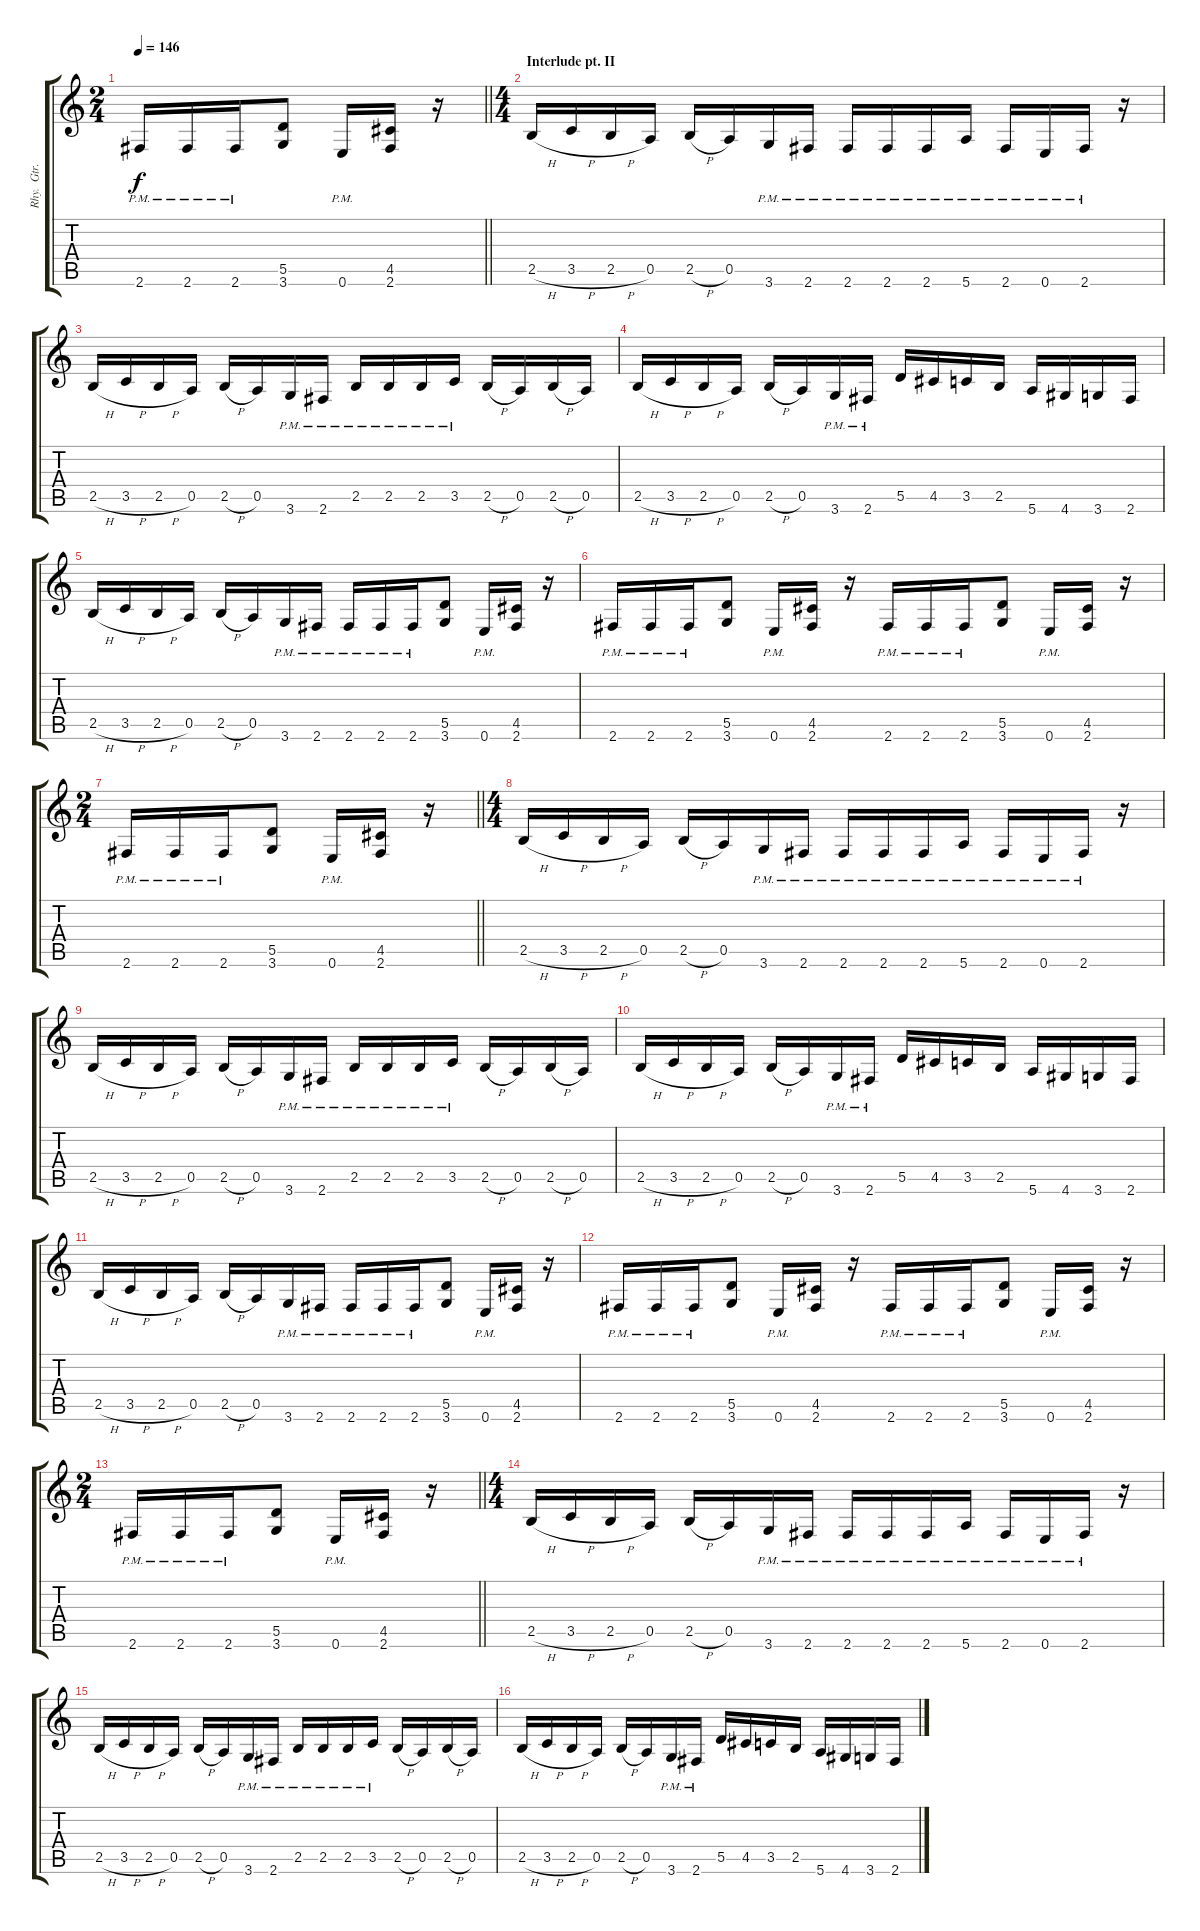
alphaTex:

\track ("Rhy.  Gtr. 1" "Rhy.  Gtr.") {instrument distortionguitar}
\staff {score tabs}
\tuning (E4 B3 G3 D3 A2 E2) {hide}
\ts (2 4)
\tempo 146
\clef g2
\barLineRight lightlight
\ks c
2.6{pm}.16{dy f} 2.6{pm}.16 2.6{pm}.16 (5.5 3.6).8 0.6{pm}.16 (4.5 2.6).16 r.16 |
\ts (4 4)
\section ("" "Interlude pt. II")
2.5{h}.16 3.5{h}.16 2.5{h}.16 0.5.16 2.5{h}.16 0.5.16 3.6{pm}.16 2.6{pm}.16 2.6{pm}.16 2.6{pm}.16 2.6{pm}.16 5.6{pm}.16 2.6{pm}.16 0.6{pm}.16 2.6{pm}.16 r.16 |
2.5{h}.16 3.5{h}.16 2.5{h}.16 0.5.16 2.5{h}.16 0.5.16 3.6{pm}.16 2.6{pm}.16 2.5{pm}.16 2.5{pm}.16 2.5{pm}.16 3.5{pm}.16 2.5{h}.16 0.5.16 2.5{h}.16 0.5.16 |
2.5{h}.16 3.5{h}.16 2.5{h}.16 0.5.16 2.5{h}.16 0.5.16 3.6{pm}.16 2.6{pm}.16 5.5.16 4.5.16 3.5.16 2.5.16 5.6.16 4.6.16 3.6.16 2.6.16 |
2.5{h}.16 3.5{h}.16 2.5{h}.16 0.5.16 2.5{h}.16 0.5.16 3.6{pm}.16 2.6{pm}.16 2.6{pm}.16 2.6{pm}.16 2.6{pm}.16 (5.5 3.6).8 0.6{pm}.16 (4.5 2.6).16 r.16 |
2.6{pm}.16 2.6{pm}.16 2.6{pm}.16 (5.5 3.6).8 0.6{pm}.16 (4.5 2.6).16 r.16 2.6{pm}.16 2.6{pm}.16 2.6{pm}.16 (5.5 3.6).8 0.6{pm}.16 (4.5 2.6).16 r.16 |
\ts (2 4)
\barLineRight lightlight
2.6{pm}.16 2.6{pm}.16 2.6{pm}.16 (5.5 3.6).8 0.6{pm}.16 (4.5 2.6).16 r.16 |
\ts (4 4)
2.5{h}.16 3.5{h}.16 2.5{h}.16 0.5.16 2.5{h}.16 0.5.16 3.6{pm}.16 2.6{pm}.16 2.6{pm}.16 2.6{pm}.16 2.6{pm}.16 5.6{pm}.16 2.6{pm}.16 0.6{pm}.16 2.6{pm}.16 r.16 |
2.5{h}.16 3.5{h}.16 2.5{h}.16 0.5.16 2.5{h}.16 0.5.16 3.6{pm}.16 2.6{pm}.16 2.5{pm}.16 2.5{pm}.16 2.5{pm}.16 3.5{pm}.16 2.5{h}.16 0.5.16 2.5{h}.16 0.5.16 |
2.5{h}.16 3.5{h}.16 2.5{h}.16 0.5.16 2.5{h}.16 0.5.16 3.6{pm}.16 2.6{pm}.16 5.5.16 4.5.16 3.5.16 2.5.16 5.6.16 4.6.16 3.6.16 2.6.16 |
2.5{h}.16 3.5{h}.16 2.5{h}.16 0.5.16 2.5{h}.16 0.5.16 3.6{pm}.16 2.6{pm}.16 2.6{pm}.16 2.6{pm}.16 2.6{pm}.16 (5.5 3.6).8 0.6{pm}.16 (4.5 2.6).16 r.16 |
2.6{pm}.16 2.6{pm}.16 2.6{pm}.16 (5.5 3.6).8 0.6{pm}.16 (4.5 2.6).16 r.16 2.6{pm}.16 2.6{pm}.16 2.6{pm}.16 (5.5 3.6).8 0.6{pm}.16 (4.5 2.6).16 r.16 |
\ts (2 4)
\barLineRight lightlight
2.6{pm}.16 2.6{pm}.16 2.6{pm}.16 (5.5 3.6).8 0.6{pm}.16 (4.5 2.6).16 r.16 |
\ts (4 4)
2.5{h}.16 3.5{h}.16 2.5{h}.16 0.5.16 2.5{h}.16 0.5.16 3.6{pm}.16 2.6{pm}.16 2.6{pm}.16 2.6{pm}.16 2.6{pm}.16 5.6{pm}.16 2.6{pm}.16 0.6{pm}.16 2.6{pm}.16 r.16 |
2.5{h}.16 3.5{h}.16 2.5{h}.16 0.5.16 2.5{h}.16 0.5.16 3.6{pm}.16 2.6{pm}.16 2.5{pm}.16 2.5{pm}.16 2.5{pm}.16 3.5{pm}.16 2.5{h}.16 0.5.16 2.5{h}.16 0.5.16 |
2.5{h}.16 3.5{h}.16 2.5{h}.16 0.5.16 2.5{h}.16 0.5.16 3.6{pm}.16 2.6{pm}.16 5.5.16 4.5.16 3.5.16 2.5.16 5.6.16 4.6.16 3.6.16 2.6.16
